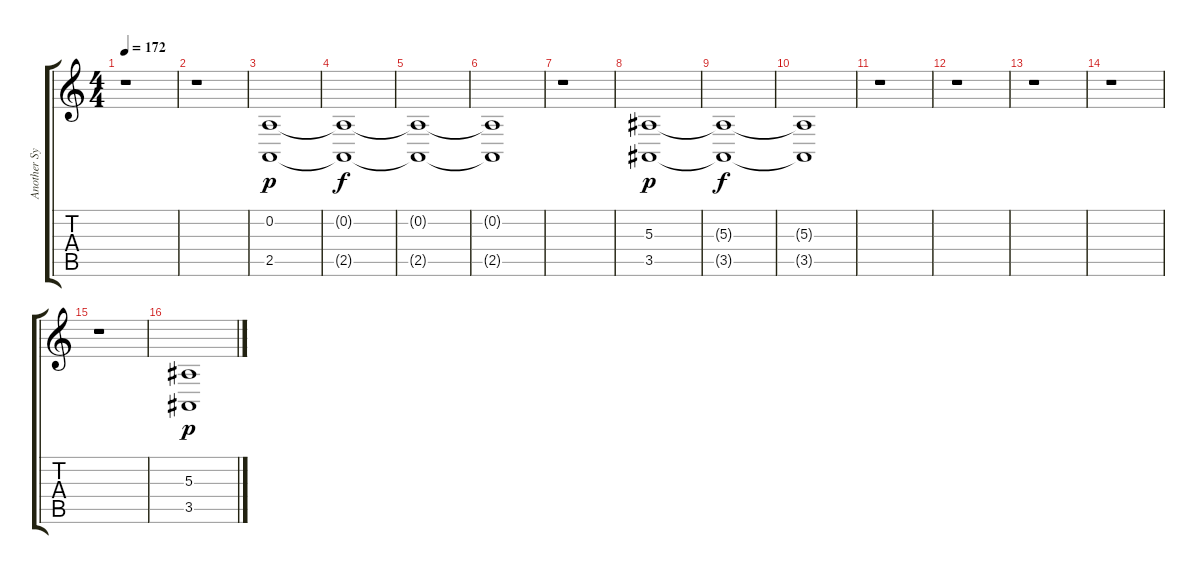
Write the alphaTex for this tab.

\track ("Another Synth" "Another Sy") {instrument pad4choir}
\staff {score tabs}
\tuning (D4 A3 F3 C3 G2 D2) {hide}
\ts (4 4)
\tempo 172
\clef g2
\ks c
r.1{dy p} |
r.1 |
(0.2 2.5).1 |
(0.2{t} 2.5{t}).1{dy f} |
(0.2{t} 2.5{t}).1 |
(0.2{t} 2.5{t}).1 |
r.1 |
(5.3 3.5).1{dy p} |
(5.3{t} 3.5{t}).1{dy f} |
(5.3{t} 3.5{t}).1 |
r.1 |
r.1 |
r.1 |
r.1 |
r.1 |
(5.3 3.5).1{dy p}
